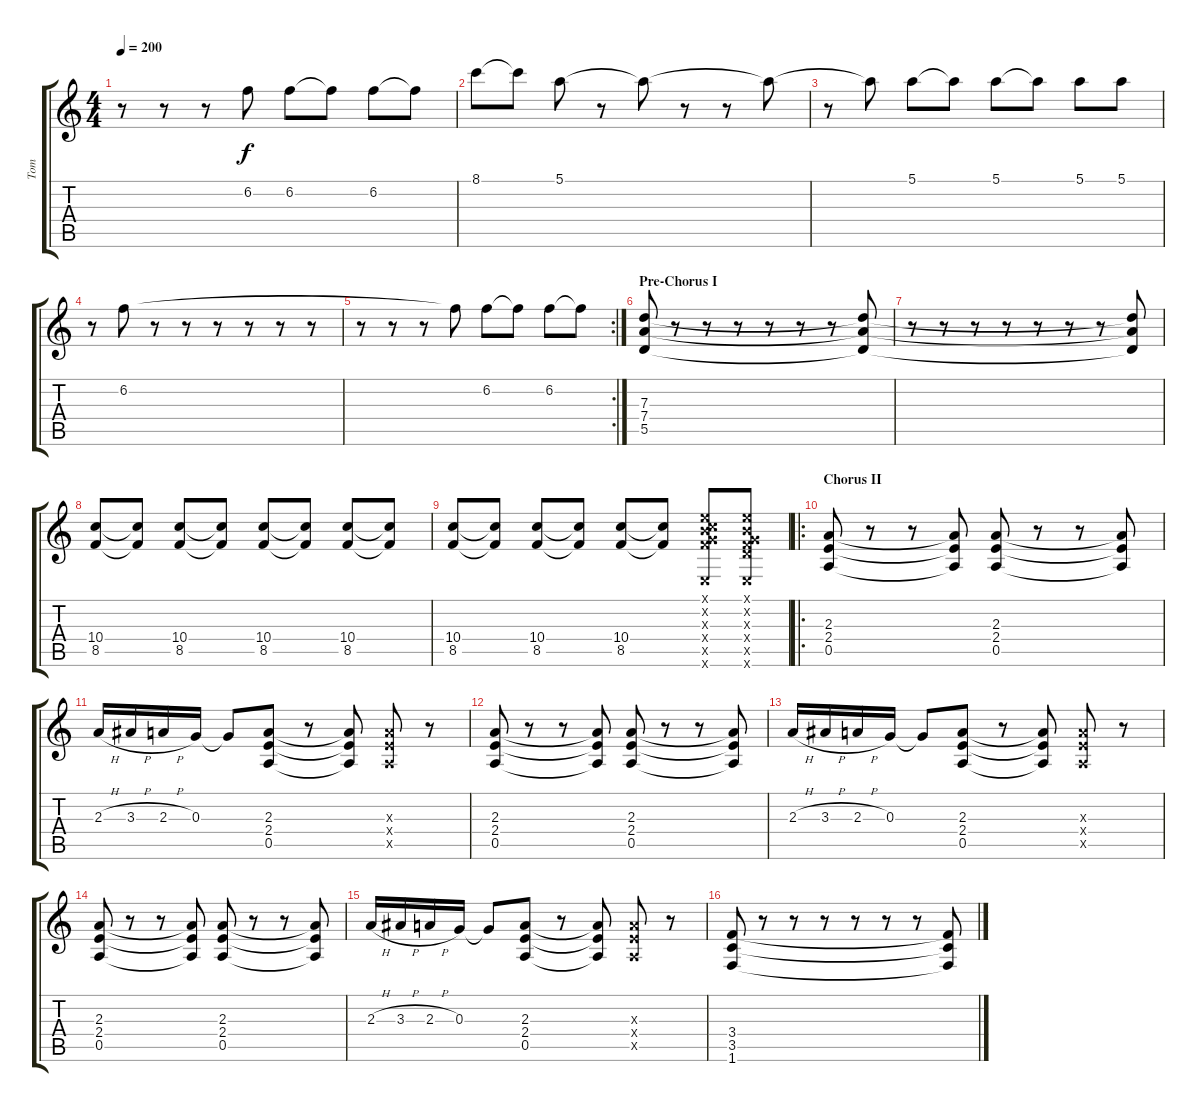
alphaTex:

\track ("Tom" "Tom") {instrument distortionguitar}
\staff {score tabs}
\tuning (E4 B3 G3 D3 A2 E2) {hide}
\ts (4 4)
\tempo 200
\clef g2
\ks c
r.8{dy f} r.8 r.8 6.2{t}.8 6.2.8 6.2{t}.8 6.2.8 6.2{t}.8 |
8.1.8 8.1{t}.8 5.1.8 r.8 5.1{t}.8 r.8 r.8 5.1{t}.8 |
r.8 5.1{t}.8 5.1.8 5.1{t}.8 5.1.8 5.1{t}.8 5.1.8 5.1.8 |
r.8 6.2.8 r.8 r.8 r.8 r.8 r.8 r.8 |
\rc 2
r.8 r.8 r.8 6.2{t}.8 6.2.8 6.2{t}.8 6.2.8 6.2{t}.8 |
\section ("" "Pre-Chorus I")
(7.3 7.4 5.5).8{volume 13 instrument distortionguitar} r.8 r.8 r.8 r.8 r.8 r.8 (7.3{t} 7.4{t} 5.5{t}).8 |
r.8 r.8 r.8 r.8 r.8 r.8 r.8 (7.3{t} 7.4{t} 5.5{t}).8 |
(10.4 8.5).8 (10.4{t} 8.5{t}).8 (10.4 8.5).8 (10.4{t} 8.5{t}).8 (10.4 8.5).8 (10.4{t} 8.5{t}).8 (10.4 8.5).8 (10.4{t} 8.5{t}).8 |
(10.4 8.5).8 (10.4{t} 8.5{t}).8 (10.4 8.5).8 (10.4{t} 8.5{t}).8 (10.4 8.5).8 (10.4{t} 8.5{t}).8 (0.1{x} 0.2{x} 0.3{x} 10.4{x} 8.5{x} 0.6{x}).8 (0.1{x} 0.2{x} 0.3{x} 0.4{x} 8.5{x} 0.6{x}).8 |
\ro
\section ("" "Chorus II")
(2.3 2.4 0.5).8 r.8 r.8 (2.3{t} 2.4{t} 0.5{t}).8 (2.3 2.4 0.5).8 r.8 r.8 (2.3{t} 2.4{t} 0.5{t}).8 |
2.3{h}.16 3.3{h}.16 2.3{h}.16 0.3.16 0.3{t}.8 (2.3 2.4 0.5).8 r.8 (2.3{t} 2.4{t} 0.5{t}).8 (2.3{x} 2.4{x} 0.5{x}).8 r.8 |
(2.3 2.4 0.5).8 r.8 r.8 (2.3{t} 2.4{t} 0.5{t}).8 (2.3 2.4 0.5).8 r.8 r.8 (2.3{t} 2.4{t} 0.5{t}).8 |
2.3{h}.16 3.3{h}.16 2.3{h}.16 0.3.16 0.3{t}.8 (2.3 2.4 0.5).8 r.8 (2.3{t} 2.4{t} 0.5{t}).8 (2.3{x} 2.4{x} 0.5{x}).8 r.8 |
(2.3 2.4 0.5).8 r.8 r.8 (2.3{t} 2.4{t} 0.5{t}).8 (2.3 2.4 0.5).8 r.8 r.8 (2.3{t} 2.4{t} 0.5{t}).8 |
2.3{h}.16 3.3{h}.16 2.3{h}.16 0.3.16 0.3{t}.8 (2.3 2.4 0.5).8 r.8 (2.3{t} 2.4{t} 0.5{t}).8 (2.3{x} 2.4{x} 0.5{x}).8 r.8 |
(3.4 3.5 1.6).8 r.8 r.8 r.8 r.8 r.8 r.8 (3.4{t} 3.5{t} 1.6{t}).8
